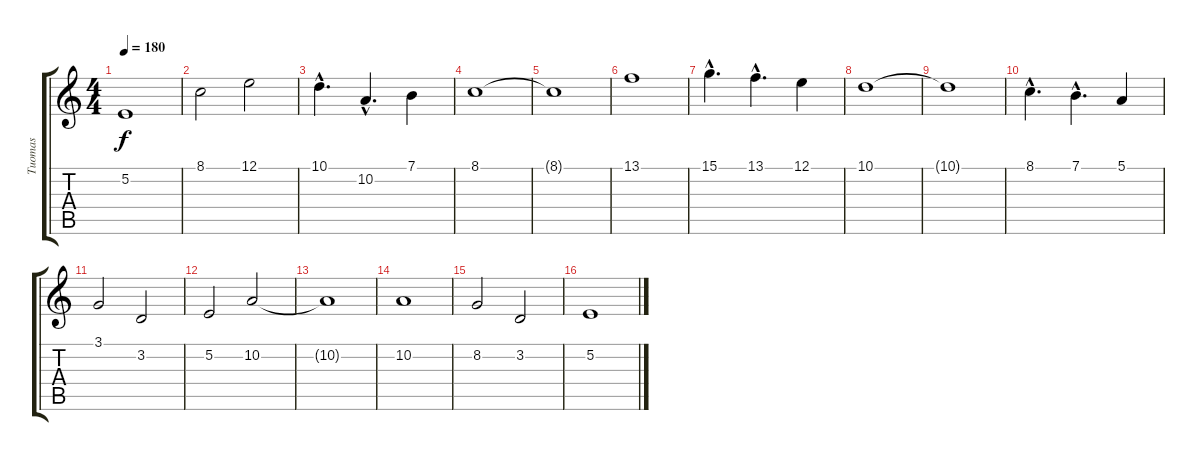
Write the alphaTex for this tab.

\track ("Tuomas" "Tuomas") {instrument synthstrings1}
\staff {score tabs}
\tuning (E4 B3 G3 D3 A2 E2) {hide}
\ts (4 4)
\tempo 180
\clef g2
\ks c
5.2{t}.1{dy f} |
8.1.2 12.1.2 |
10.1{hac}.4{d} 10.2{hac}.4{d} 7.1.4 |
8.1.1 |
8.1{t}.1 |
13.1.1 |
15.1{hac}.4{d} 13.1{hac}.4{d} 12.1.4 |
10.1.1 |
10.1{t}.1 |
8.1{hac}.4{d volume 12} 7.1{hac}.4{d} 5.1.4 |
3.1.2 3.2.2 |
5.2.2{volume 11} 10.2.2 |
10.2{t}.1 |
10.2.1{volume 10} |
8.2.2 3.2.2 |
5.2.1{volume 9}
